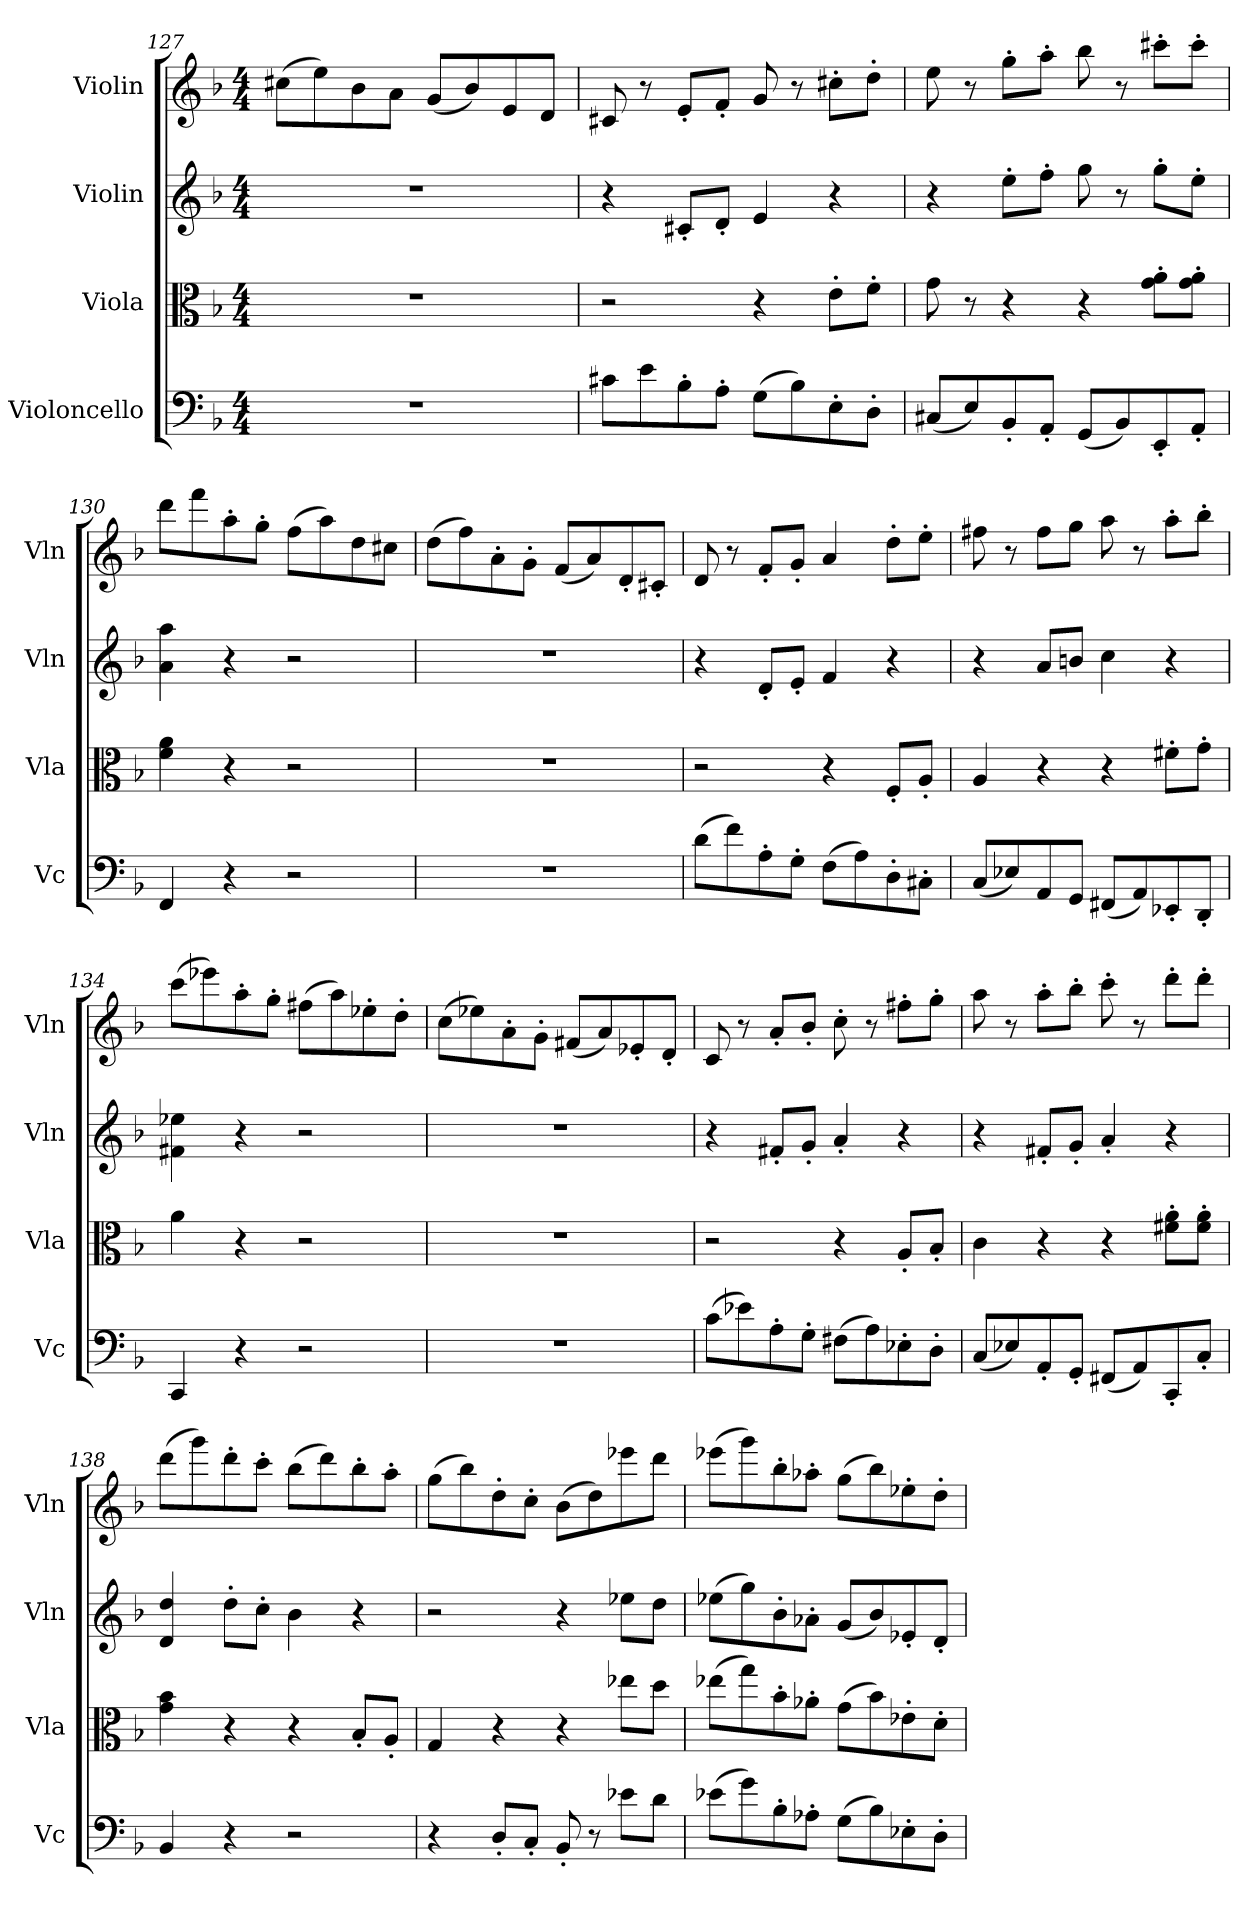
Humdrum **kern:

**kern	**kern	**kern	**kern
*part4	*part3	*part2	*part1
*staff4	*staff3	*staff2	*staff1
*I"Violoncello	*I"Viola	*I"Violin	*I"Violin
*I'Vc	*I'Vla	*I'Vln	*I'Vln
*clefF4	*clefC3	*clefG2	*clefG2
*k[b-]	*k[b-]	*k[b-]	*k[b-]
*F:	*F:	*F:	*F:
*M4/4	*M4/4	*M4/4	*M4/4
=127	=127	=127	=127
1r	1r	1r	(8cc#X\L
.	.	.	8ee\)
.	.	.	8b-\
.	.	.	8a\J
.	.	.	(8g/L
.	.	.	8b-/)
.	.	.	8e/
.	.	.	8d/J
=128	=128	=128	=128
8c#X\L	2r	4r	8c#X/
8e\	.	.	8r
8B-'\	.	8c#X'/L	8e'/L
8A'\J	.	8d'/J	8f'/J
(8G\L	4r	4e/	8g/
8B-\)	.	.	8r
8E'\	8e'\L	4r	8cc#X'\L
8D'\J	8f'\J	.	8dd'\J
=129	=129	=129	=129
(8C#X/L	8g\	4r	8ee\
8E/)	8r	.	8r
8BB-'/	4r	8ee'\L	8gg'\L
8AA'/J	.	8ff'\J	8aa'\J
(8GG/L	4r	8gg\	8bb-\
8BB-/)	.	8r	8r
8EE'/	8g'\ 8a'\L	8gg'\L	8ccc#X'\L
8AA'/J	8g'\ 8a'\J	8ee'\J	8ccc#'\J
=130	=130	=130	=130
4FF/	4f\ 4a\	4a\ 4aa\	8ddd\L
.	.	.	8fff\
4r	4r	4r	8aa'\
.	.	.	8gg'\J
2r	2r	2r	(8ff\L
.	.	.	8aa\)
.	.	.	8dd\
.	.	.	8cc#X\J
=131	=131	=131	=131
1r	1r	1r	(8dd\L
.	.	.	8ff\)
.	.	.	8a'\
.	.	.	8g'\J
.	.	.	(8f/L
.	.	.	8a/)
.	.	.	8d'/
.	.	.	8c#X'/J
=132	=132	=132	=132
(8d\L	2r	4r	8d/
8f\)	.	.	8r
8A'\	.	8d'/L	8f'/L
8G'\J	.	8e'/J	8g'/J
(8F\L	4r	4f/	4a/
8A\)	.	.	.
8D'\	8F'/L	4r	8dd'\L
8C#X'\J	8A'/J	.	8ee'\J
=133	=133	=133	=133
(8C/L	4A/	4r	8ff#X\
8E-X/)	.	.	8r
8AA/	4r	8a/L	8ff#\L
8GG/J	.	8bn/J	8gg\J
(8FF#X/L	4r	4cc\	8aa\
8AA/)	.	.	8r
8EE-X'/	8f#X'\L	4r	8aa'\L
8DD'/J	8g'\J	.	8bb-'\J
=134	=134	=134	=134
4CC/	4a\	4f#X\ 4ee-X\	(8ccc\L
.	.	.	8eee-X\)
4r	4r	4r	8aa'\
.	.	.	8gg'\J
2r	2r	2r	(8ff#X\L
.	.	.	8aa\)
.	.	.	8ee-X'\
.	.	.	8dd'\J
=135	=135	=135	=135
1r	1r	1r	(8cc\L
.	.	.	8ee-X\)
.	.	.	8a'\
.	.	.	8g'\J
.	.	.	(8f#X/L
.	.	.	8a/)
.	.	.	8e-X'/
.	.	.	8d'/J
=136	=136	=136	=136
(8c\L	2r	4r	8c/
8e-X\)	.	.	8r
8A'\	.	8f#X'/L	8a'/L
8G'\J	.	8g'/J	8b-'/J
(8F#X\L	4r	4a'/	8cc'\
8A\)	.	.	8r
8E-X'\	8A'/L	4r	8ff#X'\L
8D'\J	8B-'/J	.	8gg'\J
=137	=137	=137	=137
(8C/L	4c\	4r	8aa\
8E-X/)	.	.	8r
8AA'/	4r	8f#X'/L	8aa'\L
8GG'/J	.	8g'/J	8bb-'\J
(8FF#X/L	4r	4a'/	8ccc'\
8AA/)	.	.	8r
8CC'/	8f#X'\ 8a'\L	4r	8ddd'\L
8C'/J	8f#'\ 8a'\J	.	8ddd'\J
=138	=138	=138	=138
4BB-/	4g\ 4b-\	4d/ 4dd/	(8ddd\L
.	.	.	8ggg\)
4r	4r	8dd'\L	8ddd'\
.	.	8cc'\J	8ccc'\J
2r	4r	4b-\	(8bb-\L
.	.	.	8ddd\)
.	8B-'/L	4r	8bb-'\
.	8A'/J	.	8aa'\J
=139	=139	=139	=139
4r	4G/	2r	(8gg\L
.	.	.	8bb-\)
8D'/L	4r	.	8dd'\
8C'/J	.	.	8cc'\J
8BB-'/	4r	4r	(8b-\L
8r	.	.	8dd\)
8e-X\L	8ee-X\L	8ee-X\L	8eee-X\
8d\J	8dd\J	8dd\J	8ddd\J
=140	=140	=140	=140
(8e-X\L	(8ee-X\L	(8ee-X\L	(8eee-X\L
8g\)	8gg\)	8gg\)	8ggg\)
8B-'\	8b-'\	8b-'\	8bb-'\
8A-X'\J	8a-X'\J	8a-X'\J	8aa-X'\J
(8G\L	(8g\L	(8g/L	(8gg\L
8B-\)	8b-\)	8b-/)	8bb-\)
8E-X'\	8e-X'\	8e-X'/	8ee-X'\
8D'\J	8d'\J	8d'/J	8dd'\J
=	=	=	=
*-	*-	*-	*-
